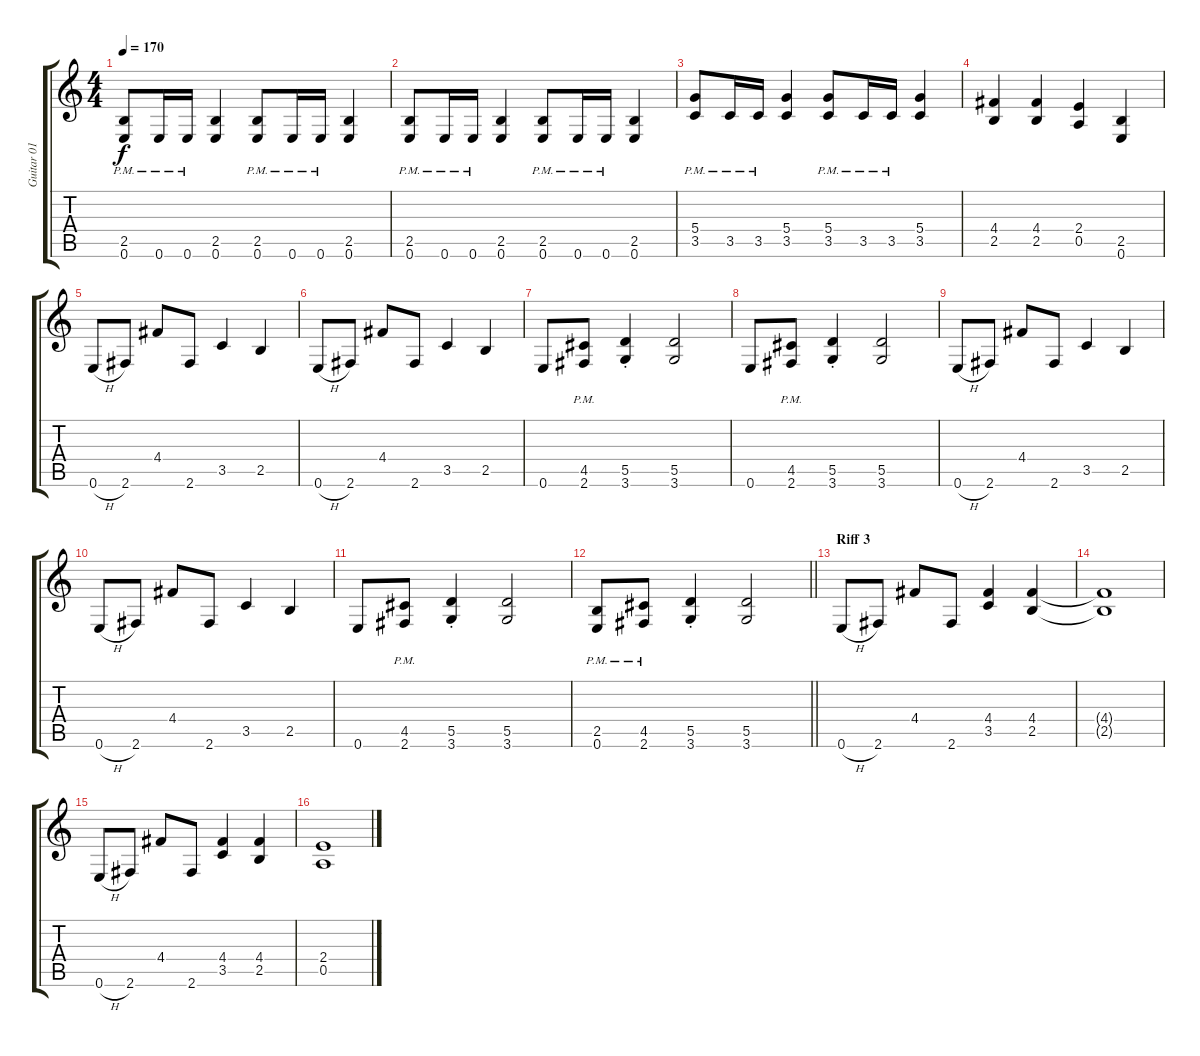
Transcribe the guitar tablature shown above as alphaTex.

\track ("Guitar 01" "Guitar 01") {instrument distortionguitar}
\staff {score tabs}
\tuning (E4 B3 G3 D3 A2 E2) {hide}
\ts (4 4)
\tempo 170
\clef g2
\ks c
(2.5{pm} 0.6{pm}).8{dy f} 0.6{pm}.16 0.6{pm}.16 (2.5 0.6).4 (2.5{pm} 0.6{pm}).8 0.6{pm}.16 0.6{pm}.16 (2.5 0.6).4 |
(2.5{pm} 0.6{pm}).8 0.6{pm}.16 0.6{pm}.16 (2.5 0.6).4 (2.5{pm} 0.6{pm}).8 0.6{pm}.16 0.6{pm}.16 (2.5 0.6).4 |
(5.4{pm} 3.5{pm}).8 3.5{pm}.16 3.5{pm}.16 (5.4 3.5).4 (5.4{pm} 3.5{pm}).8 3.5{pm}.16 3.5{pm}.16 (5.4 3.5).4 |
(4.4 2.5).4 (4.4 2.5).4 (2.4 0.5).4 (2.5 0.6).4 |
0.6{h}.8 2.6.8 4.4.8 2.6.8 3.5.4 2.5.4 |
0.6{h}.8 2.6.8 4.4.8 2.6.8 3.5.4 2.5.4 |
0.6.8 (4.5{pm} 2.6{pm}).8 (5.5{st} 3.6{st}).4 (5.5 3.6).2 |
0.6.8 (4.5{pm} 2.6{pm}).8 (5.5{st} 3.6{st}).4 (5.5 3.6).2 |
0.6{h}.8 2.6.8 4.4.8 2.6.8 3.5.4 2.5.4 |
0.6{h}.8 2.6.8 4.4.8 2.6.8 3.5.4 2.5.4 |
0.6.8 (4.5{pm} 2.6{pm}).8 (5.5{st} 3.6{st}).4 (5.5 3.6).2 |
\barLineRight lightlight
(2.5{pm} 0.6{pm}).8 (4.5{pm} 2.6{pm}).8 (5.5{st} 3.6{st}).4 (5.5 3.6).2 |
\section ("" "Riff 3")
0.6{h}.8 2.6.8 4.4.8 2.6.8 (4.4 3.5).4 (4.4 2.5).4 |
(4.4{t} 2.5{t}).1 |
0.6{h}.8 2.6.8 4.4.8 2.6.8 (4.4 3.5).4 (4.4 2.5).4 |
(2.4 0.5).1
